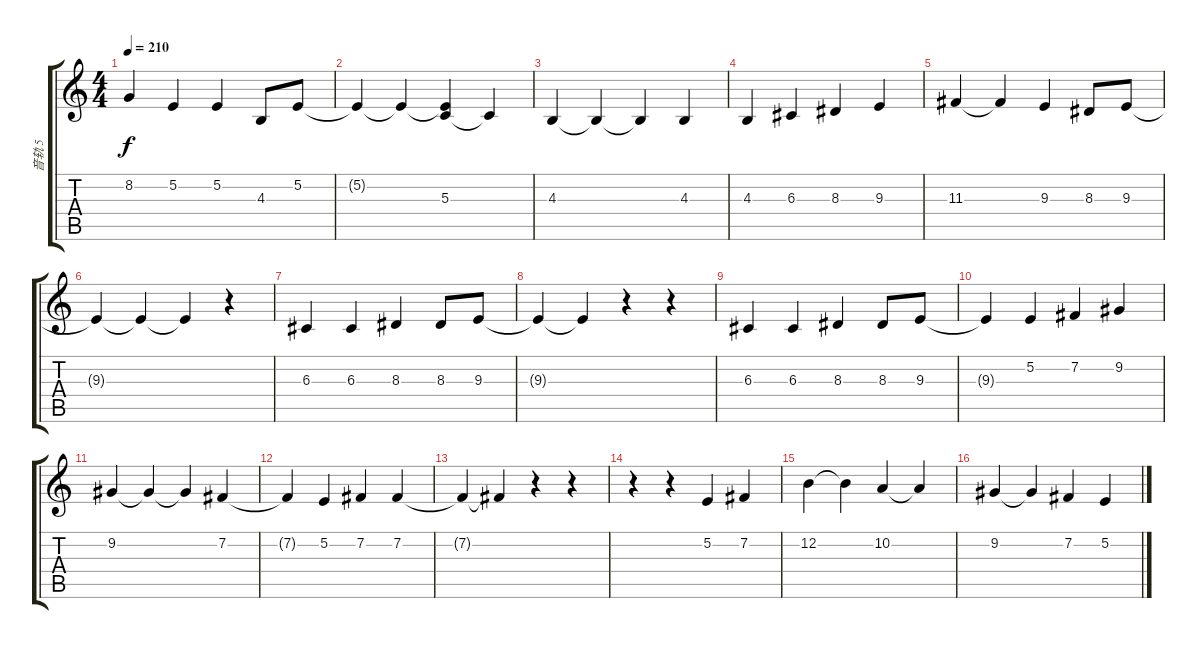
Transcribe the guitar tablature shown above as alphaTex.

\track ("音轨 5" "音轨 5") {instrument reedorgan}
\staff {score tabs}
\tuning (E4 B3 G3 D3 A2 E2) {hide}
\ts (4 4)
\tempo 210
\clef g2
\ks c
8.2.4{dy f} 5.2.4 5.2.4 4.3.8 5.2.8 |
5.2{t}.4 5.2{t}.4 (5.2{t} 5.3).4 5.3{t}.4 |
4.3.4 4.3{t}.4 4.3{t}.4 4.3.4 |
4.3.4 6.3.4 8.3.4 9.3.4 |
11.3.4 11.3{t}.4 9.3.4 8.3.8 9.3.8 |
9.3{t}.4 9.3{t}.4 9.3{t}.4 r.4 |
6.3.4 6.3.4 8.3.4 8.3.8 9.3.8 |
9.3{t}.4 9.3{t}.4 r.4 r.4 |
6.3.4 6.3.4 8.3.4 8.3.8 9.3.8 |
9.3{t}.4 5.2.4 7.2.4 9.2.4 |
9.2.4 9.2{t}.4 9.2{t}.4 7.2.4 |
7.2{t}.4 5.2.4 7.2.4 7.2.4 |
7.2{t}.4 7.2{t}.4 r.4 r.4 |
r.4 r.4 5.2.4 7.2.4 |
12.2.4 12.2{t}.4 10.2.4 10.2{t}.4 |
9.2.4 9.2{t}.4 7.2.4 5.2.4
